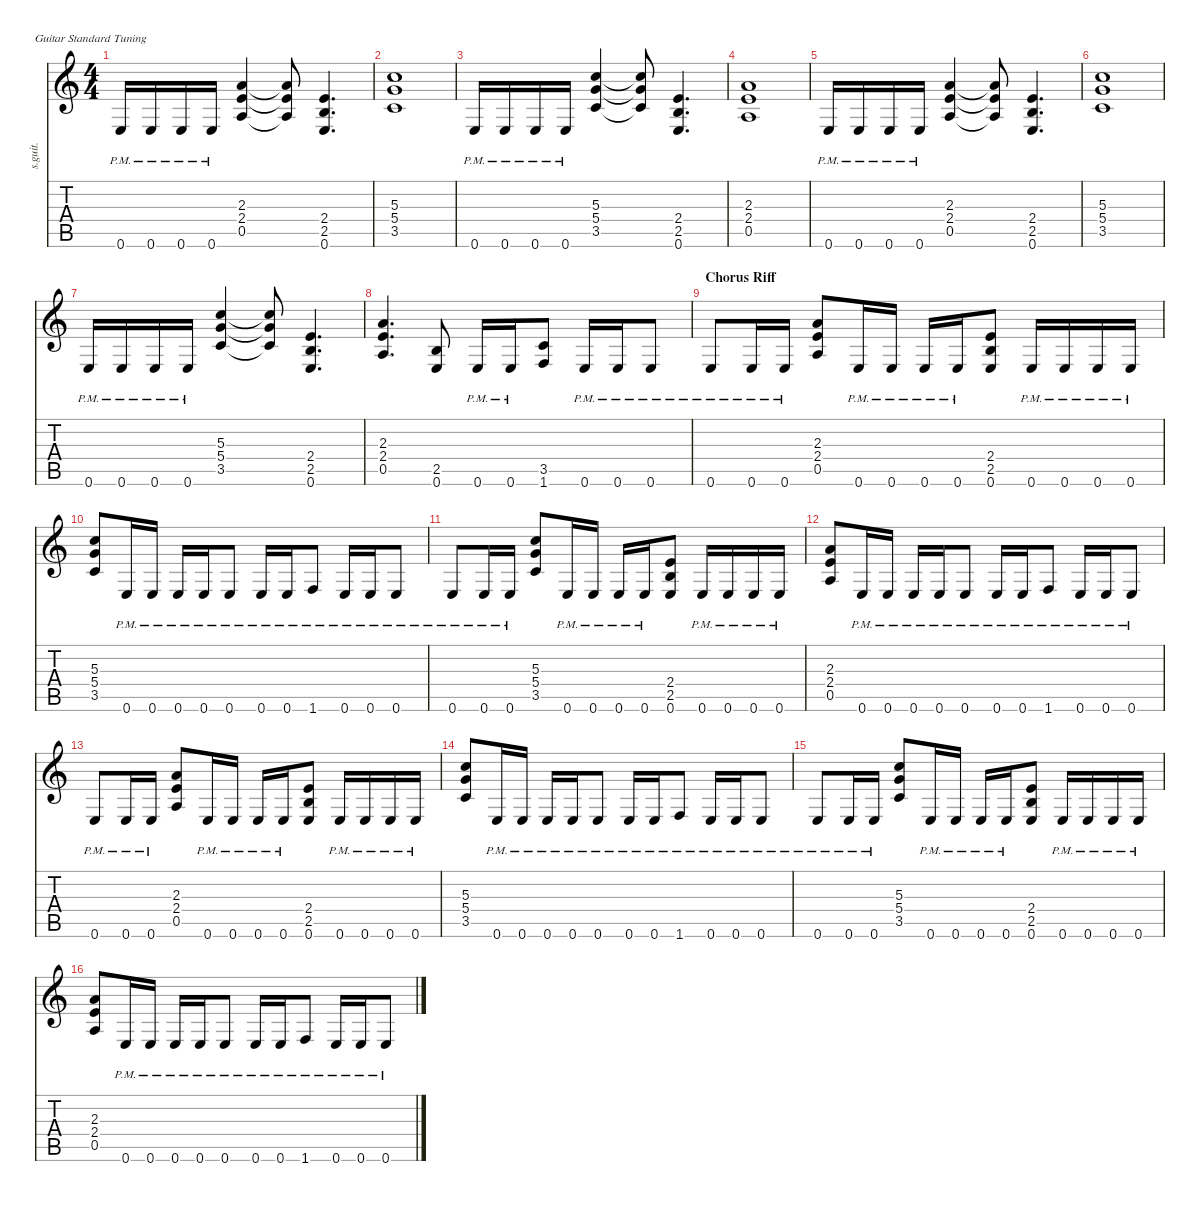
\defaultSystemsLayout 4
\hideDynamics
\bracketExtendMode nobrackets
\track ("James Hetfield - Rhythm Guitar" "s.guit.") {instrument distortionguitar}
\staff {score tabs}
\tuning (E4 B3 G3 D3 A2 E2)
\ts (4 4)
\tempo (130 hide)
\clef g2
\ks c
0.6{pm}.16{lyrics (0 "") lyrics (1 "") lyrics (2 "") lyrics (3 "") lyrics (4 "") dy f} 0.6{pm}.16{lyrics (0 "") lyrics (1 "") lyrics (2 "") lyrics (3 "") lyrics (4 "")} 0.6{pm}.16{lyrics (0 "") lyrics (1 "") lyrics (2 "") lyrics (3 "") lyrics (4 "")} 0.6{pm}.16{lyrics (0 "") lyrics (1 "") lyrics (2 "") lyrics (3 "") lyrics (4 "")} (2.3 2.4 0.5).4{lyrics (0 "") lyrics (1 "") lyrics (2 "") lyrics (3 "") lyrics (4 "")} (2.3{t} 2.4{t} 0.5{t}).8{lyrics (0 "") lyrics (1 "") lyrics (2 "") lyrics (3 "") lyrics (4 "")} (2.4 2.5 0.6).4{d lyrics (0 "") lyrics (1 "") lyrics (2 "") lyrics (3 "") lyrics (4 "")} |
(5.3 5.4 3.5).1{lyrics (0 "") lyrics (1 "") lyrics (2 "") lyrics (3 "") lyrics (4 "")} |
0.6{pm}.16{lyrics (0 "") lyrics (1 "") lyrics (2 "") lyrics (3 "") lyrics (4 "")} 0.6{pm}.16{lyrics (0 "") lyrics (1 "") lyrics (2 "") lyrics (3 "") lyrics (4 "")} 0.6{pm}.16{lyrics (0 "") lyrics (1 "") lyrics (2 "") lyrics (3 "") lyrics (4 "")} 0.6{pm}.16{lyrics (0 "") lyrics (1 "") lyrics (2 "") lyrics (3 "") lyrics (4 "")} (5.3 5.4 3.5).4{lyrics (0 "") lyrics (1 "") lyrics (2 "") lyrics (3 "") lyrics (4 "")} (5.3{t} 5.4{t} 3.5{t}).8{lyrics (0 "") lyrics (1 "") lyrics (2 "") lyrics (3 "") lyrics (4 "")} (2.4 2.5 0.6).4{d lyrics (0 "") lyrics (1 "") lyrics (2 "") lyrics (3 "") lyrics (4 "")} |
(2.3 2.4 0.5).1{lyrics (0 "") lyrics (1 "") lyrics (2 "") lyrics (3 "") lyrics (4 "")} |
0.6{pm}.16{lyrics (0 "") lyrics (1 "") lyrics (2 "") lyrics (3 "") lyrics (4 "")} 0.6{pm}.16{lyrics (0 "") lyrics (1 "") lyrics (2 "") lyrics (3 "") lyrics (4 "")} 0.6{pm}.16{lyrics (0 "") lyrics (1 "") lyrics (2 "") lyrics (3 "") lyrics (4 "")} 0.6{pm}.16{lyrics (0 "") lyrics (1 "") lyrics (2 "") lyrics (3 "") lyrics (4 "")} (2.3 2.4 0.5).4{lyrics (0 "") lyrics (1 "") lyrics (2 "") lyrics (3 "") lyrics (4 "")} (2.3{t} 2.4{t} 0.5{t}).8{lyrics (0 "") lyrics (1 "") lyrics (2 "") lyrics (3 "") lyrics (4 "")} (2.4 2.5 0.6).4{d lyrics (0 "") lyrics (1 "") lyrics (2 "") lyrics (3 "") lyrics (4 "")} |
(5.3 5.4 3.5).1{lyrics (0 "") lyrics (1 "") lyrics (2 "") lyrics (3 "") lyrics (4 "")} |
0.6{pm}.16{lyrics (0 "") lyrics (1 "") lyrics (2 "") lyrics (3 "") lyrics (4 "")} 0.6{pm}.16{lyrics (0 "") lyrics (1 "") lyrics (2 "") lyrics (3 "") lyrics (4 "")} 0.6{pm}.16{lyrics (0 "") lyrics (1 "") lyrics (2 "") lyrics (3 "") lyrics (4 "")} 0.6{pm}.16{lyrics (0 "") lyrics (1 "") lyrics (2 "") lyrics (3 "") lyrics (4 "")} (5.3 5.4 3.5).4{lyrics (0 "") lyrics (1 "") lyrics (2 "") lyrics (3 "") lyrics (4 "")} (5.3{t} 5.4{t} 3.5{t}).8{lyrics (0 "") lyrics (1 "") lyrics (2 "") lyrics (3 "") lyrics (4 "")} (2.4 2.5 0.6).4{d lyrics (0 "") lyrics (1 "") lyrics (2 "") lyrics (3 "") lyrics (4 "")} |
(2.3 2.4 0.5).4{d lyrics (0 "") lyrics (1 "") lyrics (2 "") lyrics (3 "") lyrics (4 "")} (2.5 0.6).8{lyrics (0 "") lyrics (1 "") lyrics (2 "") lyrics (3 "") lyrics (4 "")} 0.6{pm}.16{lyrics (0 "") lyrics (1 "") lyrics (2 "") lyrics (3 "") lyrics (4 "")} 0.6{pm}.16{lyrics (0 "") lyrics (1 "") lyrics (2 "") lyrics (3 "") lyrics (4 "")} (3.5 1.6).8{lyrics (0 "") lyrics (1 "") lyrics (2 "") lyrics (3 "") lyrics (4 "")} 0.6{pm}.16{lyrics (0 "") lyrics (1 "") lyrics (2 "") lyrics (3 "") lyrics (4 "")} 0.6{pm}.16{lyrics (0 "") lyrics (1 "") lyrics (2 "") lyrics (3 "") lyrics (4 "")} 0.6{pm}.8{lyrics (0 "") lyrics (1 "") lyrics (2 "") lyrics (3 "") lyrics (4 "")} |
\section ("" "Chorus Riff")
0.6{pm}.8{lyrics (0 "") lyrics (1 "") lyrics (2 "") lyrics (3 "") lyrics (4 "")} 0.6{pm}.16{lyrics (0 "") lyrics (1 "") lyrics (2 "") lyrics (3 "") lyrics (4 "")} 0.6{pm}.16{lyrics (0 "") lyrics (1 "") lyrics (2 "") lyrics (3 "") lyrics (4 "")} (2.3 2.4 0.5).8{lyrics (0 "") lyrics (1 "") lyrics (2 "") lyrics (3 "") lyrics (4 "")} 0.6{pm}.16{lyrics (0 "") lyrics (1 "") lyrics (2 "") lyrics (3 "") lyrics (4 "")} 0.6{pm}.16{lyrics (0 "") lyrics (1 "") lyrics (2 "") lyrics (3 "") lyrics (4 "")} 0.6{pm}.16{lyrics (0 "") lyrics (1 "") lyrics (2 "") lyrics (3 "") lyrics (4 "")} 0.6{pm}.16{lyrics (0 "") lyrics (1 "") lyrics (2 "") lyrics (3 "") lyrics (4 "")} (2.4 2.5 0.6).8{lyrics (0 "") lyrics (1 "") lyrics (2 "") lyrics (3 "") lyrics (4 "")} 0.6{pm}.16{lyrics (0 "") lyrics (1 "") lyrics (2 "") lyrics (3 "") lyrics (4 "")} 0.6{pm}.16{lyrics (0 "") lyrics (1 "") lyrics (2 "") lyrics (3 "") lyrics (4 "")} 0.6{pm}.16{lyrics (0 "") lyrics (1 "") lyrics (2 "") lyrics (3 "") lyrics (4 "")} 0.6{pm}.16{lyrics (0 "") lyrics (1 "") lyrics (2 "") lyrics (3 "") lyrics (4 "")} |
(5.3 5.4 3.5).8{lyrics (0 "") lyrics (1 "") lyrics (2 "") lyrics (3 "") lyrics (4 "")} 0.6{pm}.16{lyrics (0 "") lyrics (1 "") lyrics (2 "") lyrics (3 "") lyrics (4 "")} 0.6{pm}.16{lyrics (0 "") lyrics (1 "") lyrics (2 "") lyrics (3 "") lyrics (4 "")} 0.6{pm}.16{lyrics (0 "") lyrics (1 "") lyrics (2 "") lyrics (3 "") lyrics (4 "")} 0.6{pm}.16{lyrics (0 "") lyrics (1 "") lyrics (2 "") lyrics (3 "") lyrics (4 "")} 0.6{pm}.8{lyrics (0 "") lyrics (1 "") lyrics (2 "") lyrics (3 "") lyrics (4 "")} 0.6{pm}.16{lyrics (0 "") lyrics (1 "") lyrics (2 "") lyrics (3 "") lyrics (4 "")} 0.6{pm}.16{lyrics (0 "") lyrics (1 "") lyrics (2 "") lyrics (3 "") lyrics (4 "")} 1.6{pm}.8{lyrics (0 "") lyrics (1 "") lyrics (2 "") lyrics (3 "") lyrics (4 "")} 0.6{pm}.16{lyrics (0 "") lyrics (1 "") lyrics (2 "") lyrics (3 "") lyrics (4 "")} 0.6{pm}.16{lyrics (0 "") lyrics (1 "") lyrics (2 "") lyrics (3 "") lyrics (4 "")} 0.6{pm}.8{lyrics (0 "") lyrics (1 "") lyrics (2 "") lyrics (3 "") lyrics (4 "")} |
0.6{pm}.8{lyrics (0 "") lyrics (1 "") lyrics (2 "") lyrics (3 "") lyrics (4 "")} 0.6{pm}.16{lyrics (0 "") lyrics (1 "") lyrics (2 "") lyrics (3 "") lyrics (4 "")} 0.6{pm}.16{lyrics (0 "") lyrics (1 "") lyrics (2 "") lyrics (3 "") lyrics (4 "")} (5.3 5.4 3.5).8{lyrics (0 "") lyrics (1 "") lyrics (2 "") lyrics (3 "") lyrics (4 "")} 0.6{pm}.16{lyrics (0 "") lyrics (1 "") lyrics (2 "") lyrics (3 "") lyrics (4 "")} 0.6{pm}.16{lyrics (0 "") lyrics (1 "") lyrics (2 "") lyrics (3 "") lyrics (4 "")} 0.6{pm}.16{lyrics (0 "") lyrics (1 "") lyrics (2 "") lyrics (3 "") lyrics (4 "")} 0.6{pm}.16{lyrics (0 "") lyrics (1 "") lyrics (2 "") lyrics (3 "") lyrics (4 "")} (2.4 2.5 0.6).8{lyrics (0 "") lyrics (1 "") lyrics (2 "") lyrics (3 "") lyrics (4 "")} 0.6{pm}.16{lyrics (0 "") lyrics (1 "") lyrics (2 "") lyrics (3 "") lyrics (4 "")} 0.6{pm}.16{lyrics (0 "") lyrics (1 "") lyrics (2 "") lyrics (3 "") lyrics (4 "")} 0.6{pm}.16{lyrics (0 "") lyrics (1 "") lyrics (2 "") lyrics (3 "") lyrics (4 "")} 0.6{pm}.16{lyrics (0 "") lyrics (1 "") lyrics (2 "") lyrics (3 "") lyrics (4 "")} |
(2.3 2.4 0.5).8{lyrics (0 "") lyrics (1 "") lyrics (2 "") lyrics (3 "") lyrics (4 "")} 0.6{pm}.16{lyrics (0 "") lyrics (1 "") lyrics (2 "") lyrics (3 "") lyrics (4 "")} 0.6{pm}.16{lyrics (0 "") lyrics (1 "") lyrics (2 "") lyrics (3 "") lyrics (4 "")} 0.6{pm}.16{lyrics (0 "") lyrics (1 "") lyrics (2 "") lyrics (3 "") lyrics (4 "")} 0.6{pm}.16{lyrics (0 "") lyrics (1 "") lyrics (2 "") lyrics (3 "") lyrics (4 "")} 0.6{pm}.8{lyrics (0 "") lyrics (1 "") lyrics (2 "") lyrics (3 "") lyrics (4 "")} 0.6{pm}.16{lyrics (0 "") lyrics (1 "") lyrics (2 "") lyrics (3 "") lyrics (4 "")} 0.6{pm}.16{lyrics (0 "") lyrics (1 "") lyrics (2 "") lyrics (3 "") lyrics (4 "")} 1.6{pm}.8{lyrics (0 "") lyrics (1 "") lyrics (2 "") lyrics (3 "") lyrics (4 "")} 0.6{pm}.16{lyrics (0 "") lyrics (1 "") lyrics (2 "") lyrics (3 "") lyrics (4 "")} 0.6{pm}.16{lyrics (0 "") lyrics (1 "") lyrics (2 "") lyrics (3 "") lyrics (4 "")} 0.6{pm}.8{lyrics (0 "") lyrics (1 "") lyrics (2 "") lyrics (3 "") lyrics (4 "")} |
0.6{pm}.8{lyrics (0 "") lyrics (1 "") lyrics (2 "") lyrics (3 "") lyrics (4 "")} 0.6{pm}.16{lyrics (0 "") lyrics (1 "") lyrics (2 "") lyrics (3 "") lyrics (4 "")} 0.6{pm}.16{lyrics (0 "") lyrics (1 "") lyrics (2 "") lyrics (3 "") lyrics (4 "")} (2.3 2.4 0.5).8{lyrics (0 "") lyrics (1 "") lyrics (2 "") lyrics (3 "") lyrics (4 "")} 0.6{pm}.16{lyrics (0 "") lyrics (1 "") lyrics (2 "") lyrics (3 "") lyrics (4 "")} 0.6{pm}.16{lyrics (0 "") lyrics (1 "") lyrics (2 "") lyrics (3 "") lyrics (4 "")} 0.6{pm}.16{lyrics (0 "") lyrics (1 "") lyrics (2 "") lyrics (3 "") lyrics (4 "")} 0.6{pm}.16{lyrics (0 "") lyrics (1 "") lyrics (2 "") lyrics (3 "") lyrics (4 "")} (2.4 2.5 0.6).8{lyrics (0 "") lyrics (1 "") lyrics (2 "") lyrics (3 "") lyrics (4 "")} 0.6{pm}.16{lyrics (0 "") lyrics (1 "") lyrics (2 "") lyrics (3 "") lyrics (4 "")} 0.6{pm}.16{lyrics (0 "") lyrics (1 "") lyrics (2 "") lyrics (3 "") lyrics (4 "")} 0.6{pm}.16{lyrics (0 "") lyrics (1 "") lyrics (2 "") lyrics (3 "") lyrics (4 "")} 0.6{pm}.16{lyrics (0 "") lyrics (1 "") lyrics (2 "") lyrics (3 "") lyrics (4 "")} |
(5.3 5.4 3.5).8{lyrics (0 "") lyrics (1 "") lyrics (2 "") lyrics (3 "") lyrics (4 "")} 0.6{pm}.16{lyrics (0 "") lyrics (1 "") lyrics (2 "") lyrics (3 "") lyrics (4 "")} 0.6{pm}.16{lyrics (0 "") lyrics (1 "") lyrics (2 "") lyrics (3 "") lyrics (4 "")} 0.6{pm}.16{lyrics (0 "") lyrics (1 "") lyrics (2 "") lyrics (3 "") lyrics (4 "")} 0.6{pm}.16{lyrics (0 "") lyrics (1 "") lyrics (2 "") lyrics (3 "") lyrics (4 "")} 0.6{pm}.8{lyrics (0 "") lyrics (1 "") lyrics (2 "") lyrics (3 "") lyrics (4 "")} 0.6{pm}.16{lyrics (0 "") lyrics (1 "") lyrics (2 "") lyrics (3 "") lyrics (4 "")} 0.6{pm}.16{lyrics (0 "") lyrics (1 "") lyrics (2 "") lyrics (3 "") lyrics (4 "")} 1.6{pm}.8{lyrics (0 "") lyrics (1 "") lyrics (2 "") lyrics (3 "") lyrics (4 "")} 0.6{pm}.16{lyrics (0 "") lyrics (1 "") lyrics (2 "") lyrics (3 "") lyrics (4 "")} 0.6{pm}.16{lyrics (0 "") lyrics (1 "") lyrics (2 "") lyrics (3 "") lyrics (4 "")} 0.6{pm}.8{lyrics (0 "") lyrics (1 "") lyrics (2 "") lyrics (3 "") lyrics (4 "")} |
0.6{pm}.8{lyrics (0 "") lyrics (1 "") lyrics (2 "") lyrics (3 "") lyrics (4 "")} 0.6{pm}.16{lyrics (0 "") lyrics (1 "") lyrics (2 "") lyrics (3 "") lyrics (4 "")} 0.6{pm}.16{lyrics (0 "") lyrics (1 "") lyrics (2 "") lyrics (3 "") lyrics (4 "")} (5.3 5.4 3.5).8{lyrics (0 "") lyrics (1 "") lyrics (2 "") lyrics (3 "") lyrics (4 "")} 0.6{pm}.16{lyrics (0 "") lyrics (1 "") lyrics (2 "") lyrics (3 "") lyrics (4 "")} 0.6{pm}.16{lyrics (0 "") lyrics (1 "") lyrics (2 "") lyrics (3 "") lyrics (4 "")} 0.6{pm}.16{lyrics (0 "") lyrics (1 "") lyrics (2 "") lyrics (3 "") lyrics (4 "")} 0.6{pm}.16{lyrics (0 "") lyrics (1 "") lyrics (2 "") lyrics (3 "") lyrics (4 "")} (2.4 2.5 0.6).8{lyrics (0 "") lyrics (1 "") lyrics (2 "") lyrics (3 "") lyrics (4 "")} 0.6{pm}.16{lyrics (0 "") lyrics (1 "") lyrics (2 "") lyrics (3 "") lyrics (4 "")} 0.6{pm}.16{lyrics (0 "") lyrics (1 "") lyrics (2 "") lyrics (3 "") lyrics (4 "")} 0.6{pm}.16{lyrics (0 "") lyrics (1 "") lyrics (2 "") lyrics (3 "") lyrics (4 "")} 0.6{pm}.16{lyrics (0 "") lyrics (1 "") lyrics (2 "") lyrics (3 "") lyrics (4 "")} |
(2.3 2.4 0.5).8{lyrics (0 "") lyrics (1 "") lyrics (2 "") lyrics (3 "") lyrics (4 "")} 0.6{pm}.16{lyrics (0 "") lyrics (1 "") lyrics (2 "") lyrics (3 "") lyrics (4 "")} 0.6{pm}.16{lyrics (0 "") lyrics (1 "") lyrics (2 "") lyrics (3 "") lyrics (4 "")} 0.6{pm}.16{lyrics (0 "") lyrics (1 "") lyrics (2 "") lyrics (3 "") lyrics (4 "")} 0.6{pm}.16{lyrics (0 "") lyrics (1 "") lyrics (2 "") lyrics (3 "") lyrics (4 "")} 0.6{pm}.8{lyrics (0 "") lyrics (1 "") lyrics (2 "") lyrics (3 "") lyrics (4 "")} 0.6{pm}.16{lyrics (0 "") lyrics (1 "") lyrics (2 "") lyrics (3 "") lyrics (4 "")} 0.6{pm}.16{lyrics (0 "") lyrics (1 "") lyrics (2 "") lyrics (3 "") lyrics (4 "")} 1.6{pm}.8{lyrics (0 "") lyrics (1 "") lyrics (2 "") lyrics (3 "") lyrics (4 "")} 0.6{pm}.16{lyrics (0 "") lyrics (1 "") lyrics (2 "") lyrics (3 "") lyrics (4 "")} 0.6{pm}.16{lyrics (0 "") lyrics (1 "") lyrics (2 "") lyrics (3 "") lyrics (4 "")} 0.6{pm}.8{lyrics (0 "") lyrics (1 "") lyrics (2 "") lyrics (3 "") lyrics (4 "")}
